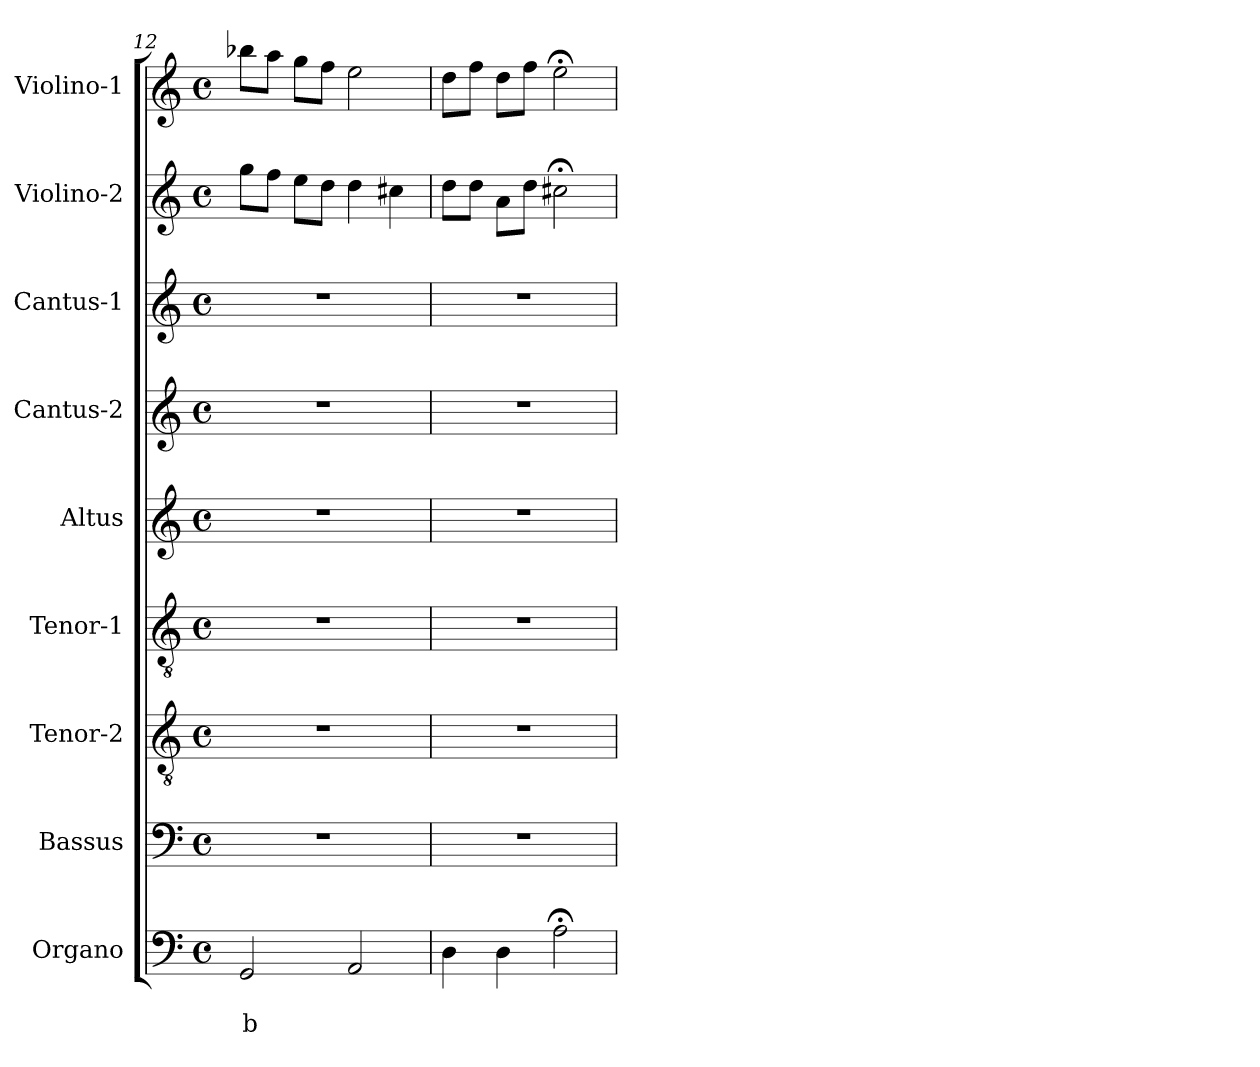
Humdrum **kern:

**kern	**text	**text	**kern	**kern	**kern	**kern	**kern	**kern	**kern	**kern
*part9	*part9	*part9	*part8	*part7	*part6	*part5	*part4	*part3	*part2	*part1
*staff9	*staff9	*staff9	*staff8	*staff7	*staff6	*staff5	*staff4	*staff3	*staff2	*staff1
*I"Organo	*	*	*I"Bassus	*I"Tenor-2	*I"Tenor-1	*I"Altus	*I"Cantus-2	*I"Cantus-1	*I"Violino-2	*I"Violino-1
*I'Og	*	*	*I'B	*I'T2	*I'T1	*I'A	*I'C2	*I'C1	*I'V2	*I'V1
*clefF4	*	*	*clefF4	*clefGv2	*clefGv2	*clefG2	*clefG2	*clefG2	*clefG2	*clefG2
*k[]	*	*	*k[]	*k[]	*k[]	*k[]	*k[]	*k[]	*k[]	*k[]
*C:	*	*	*C:	*C:	*C:	*C:	*C:	*C:	*C:	*C:
*M4/4	*	*	*M4/4	*M4/4	*M4/4	*M4/4	*M4/4	*M4/4	*M4/4	*M4/4
*met(c)	*	*	*met(c)	*met(c)	*met(c)	*met(c)	*met(c)	*met(c)	*met(c)	*met(c)
=12	=12	=12	=12	=12	=12	=12	=12	=12	=12	=12
!	!	!LO:LY:b	!	!	!	!	!	!	!	!
2GG/	.	b	1r	1r	1r	1r	1r	1r	8gg\L	8bb-X\L
.	.	.	.	.	.	.	.	.	8ff\J	8aa\J
.	.	.	.	.	.	.	.	.	8ee\L	8gg\L
.	.	.	.	.	.	.	.	.	8dd\J	8ff\J
2AA/	.	.	.	.	.	.	.	.	4dd\	2ee\
.	.	.	.	.	.	.	.	.	4cc#X\	.
!!LO:LB:g=z
=13	=13	=13	=13	=13	=13	=13	=13	=13	=13	=13
4D\	.	.	1r	1r	1r	1r	1r	1r	8dd\L	8dd\L
.	.	.	.	.	.	.	.	.	8dd\J	8ff\J
4D\	.	.	.	.	.	.	.	.	8a\L	8dd\L
.	.	.	.	.	.	.	.	.	8dd\J	8ff\J
2A;<\	.	.	.	.	.	.	.	.	2cc#X;<\	2ee;<\
=	=	=	=	=	=	=	=	=	=	=
*-	*-	*-	*-	*-	*-	*-	*-	*-	*-	*-
